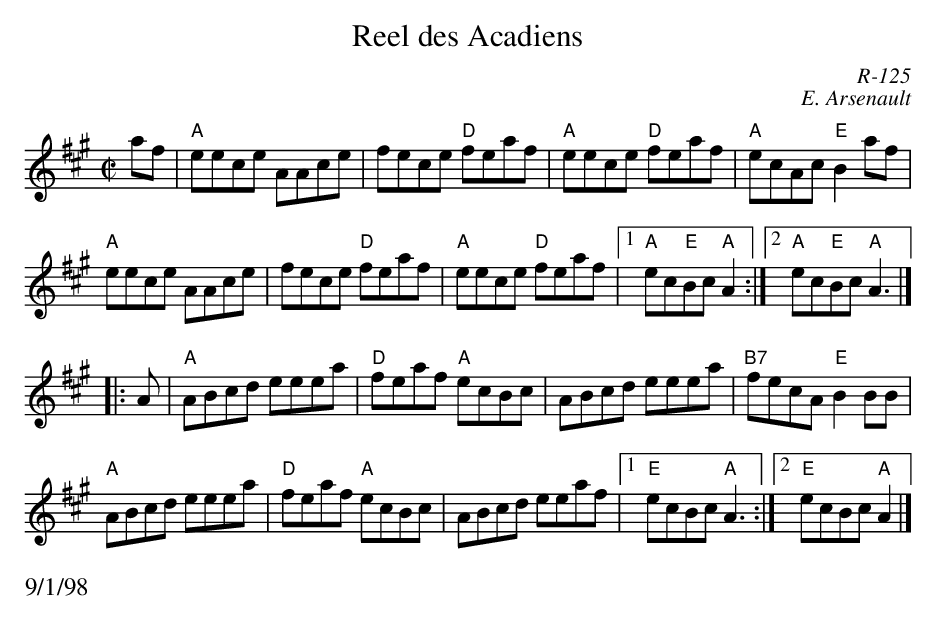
X:1
T: Reel des Acadiens
C: R-125
C: E. Arsenault
M: C|
K: A
af| "A"eece AAce| fece "D"feaf| "A"eece "D"feaf| "A"ecAc "E"B2af|
    "A"eece AAce| fece "D"feaf| "A"eece "D"feaf |1 "A"ec"E"Bc "A"A2 :|2 "A"ec"E"Bc "A"A3 |]
|:\
A| "A"ABcd eeea| "D"feaf "A"ecBc| ABcd eeea| "B7"fecA "E"B2BB|
   "A"ABcd eeea| "D"feaf "A"ecBc| ABcd eeaf |1 "E"ecBc "A"A3 :|2 "E"ecBc "A"A2 |]
